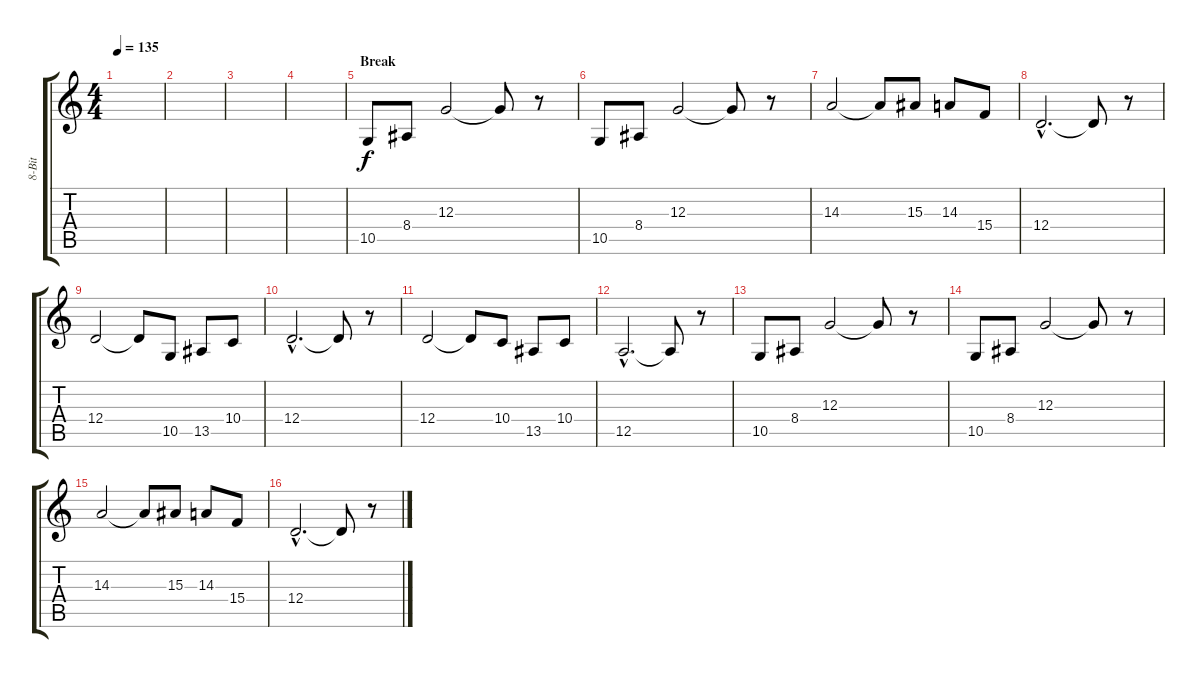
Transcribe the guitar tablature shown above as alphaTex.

\track ("8-Bit" "8-Bit") {instrument lead1square}
\staff {score tabs}
\tuning (E4 B3 G3 D3 A2 E2) {hide}
\ts (4 4)
\tempo 135
\clef g2
\ks c
|
|
|
|
\section ("" "Break")
10.5.8{volume 16} 8.4.8 12.3.2 12.3{t}.8 r.8 |
10.5.8 8.4.8 12.3.2 12.3{t}.8 r.8 |
14.3.2 14.3{t}.8 15.3.8 14.3.8 15.4.8 |
12.4{hac}.2{d} 12.4{t}.8 r.8 |
12.4.2 12.4{t}.8 10.5.8 13.5.8 10.4.8 |
12.4{hac}.2{d} 12.4{t}.8 r.8 |
12.4.2 12.4{t}.8 10.4.8 13.5.8 10.4.8 |
12.5{hac}.2{d} 12.5{t}.8 r.8 |
10.5.8{volume 16} 8.4.8 12.3.2 12.3{t}.8 r.8 |
10.5.8 8.4.8 12.3.2 12.3{t}.8 r.8 |
14.3.2 14.3{t}.8 15.3.8 14.3.8 15.4.8 |
12.4{hac}.2{d} 12.4{t}.8 r.8
